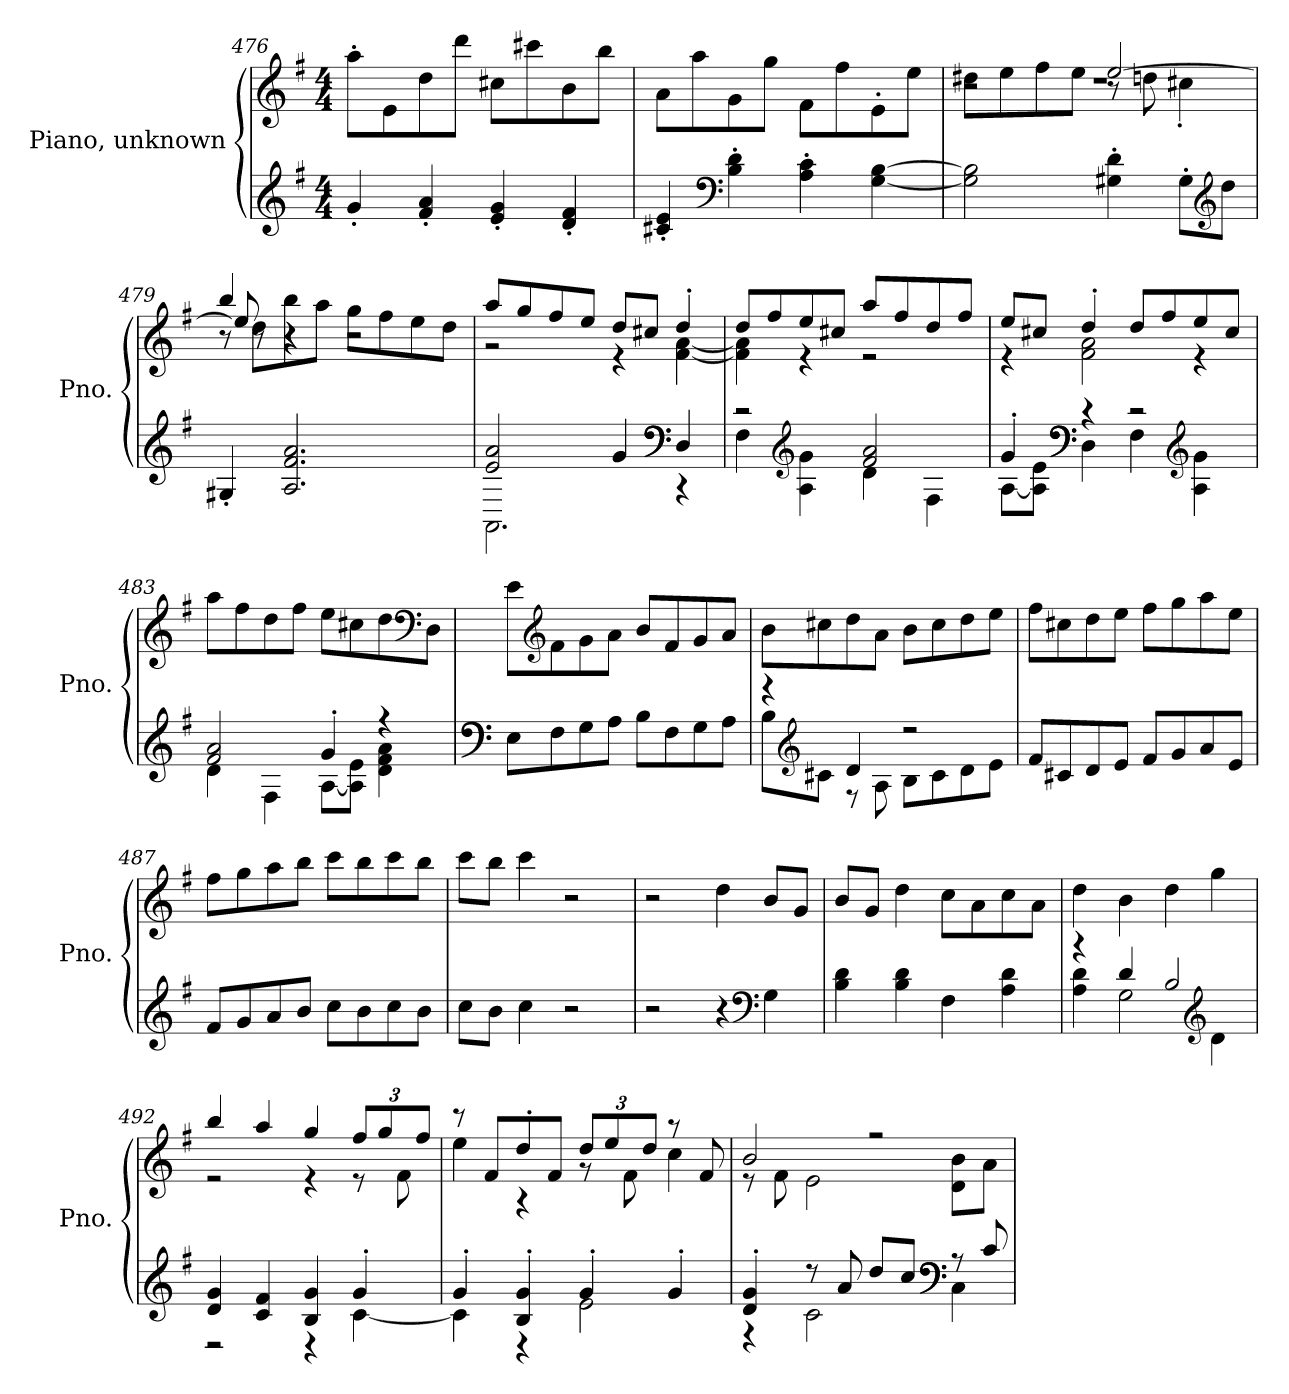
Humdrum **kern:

**kern	**kern
*part1	*part1
*staff2	*staff1
*I"Piano, unknown	*
*I'Pno.	*
*clefG2	*clefG2
*k[f#]	*k[f#]
*M4/4	*M4/4
=476	=476
4g'/	8aa'\L
.	8e\
4f#/' 4a/'	8dd\
.	8ddd\J
4e/' 4g/'	8cc#X\L
.	8ccc#X\
4d/' 4f#/'	8b\
.	8bb\J
=477	=477
4c#X/' 4e/'	8a\L
.	8aa\
*clefF4	*
4B\' 4d\'	8g\
.	8gg\J
4A\' 4c#\'	8f#\L
.	8ff#\
[4G\ [4B\	8e'\
.	8ee\J
!!LO:LB:g=z
=478	=478
*	*^
*	*	*^
2G\] 2B\]	1r	8dd#X\L	2r
.	.	8ee\	.
.	.	8ff#\	.
.	.	8ee\J	.
4G#X\' 4d\'	.	8r	[2ee/
.	.	8ddn\	.
8G#'\L	.	4cc#X'\	.
*clefG2	*	*	*
8dd\J	.	.	.
=479	=479	=479	=479
4G#X'/	4bb/	8r	8ee/]
.	.	8dd\L	8r
2.A/ 2.f#/ 2.a/	4r	8bb\	4r
.	.	8aa\J	.
.	2r	8gg\L	2r
.	.	8ff#\	.
.	.	8ee\	.
.	.	8dd\J	.
*	*	*v	*v
=480	=480	=480
*^	*	*
2e/ 2a/	2.AA\	8aa/L	2r
.	.	8gg/	.
.	.	8ff#/	.
.	.	8ee/J	.
4g/	.	8dd/L	4r
.	.	8cc#X/J	.
*clefF4	*	*	*
4D/	4r	4dd'/	[4f#\ [4a\
=481	=481	=481	=481
2r	4F#\	8dd/L	4f#\] 4a\]
.	.	8ff#/	.
*clefG2	*	*	*
.	4A\ 4g\	8ee/	4r
.	.	8cc#X/J	.
2f#/ 2a/	4d\	8aa/L	2r
.	.	8ff#/	.
.	4F#\	8dd/	.
.	.	8ff#/J	.
!!LO:LB:g=z	!!
=482	=482	=482	=482
4g'/	[8A\L	8ee/L	4r
.	8A\] 8e\J	8cc#X/J	.
*clefF4	*	*	*
4r	4D\	4dd'/	2f#\ 2a\
2r	4F#\	8dd/L	.
.	.	8ff#/	.
*clefG2	*	*	*
.	4A\ 4g\	8ee/	4r
.	.	8cc#/J	.
*	*	*v	*v
=483	=483	=483
2f#/ 2a/	4d\	8aa\L
.	.	8ff#\
.	4F#\	8dd\
.	.	8ff#\J
4g'/	[8A\L	8ee\L
.	8A\] 8e\J	8cc#X\
4r	4d\ 4f#\ 4a\	8dd\
*	*	*clefF4
.	.	8D\J
*v	*v	*
=484	=484
*clefF4	*
8E\L	8e\L
*	*clefG2
8F#\	8f#\
8G\	8g\
8A\J	8a\J
8B\L	8b/L
8F#\	8f#/
8G\	8g/
8A\J	8a/J
!!LO:LB:g=z
=485	=485
*^	*
4r	8B\L	8b\L
*clefG2	*	*
.	8c#X\J	8cc#X\
4d/	8r	8dd\
.	8A\	8a\J
2r	8B\L	8b\L
.	8c#\	8cc#\
.	8d\	8dd\
.	8e\J	8ee\J
*v	*v	*
=486	=486
8f#/L	8ff#\L
8c#X/	8cc#X\
8d/	8dd\
8e/J	8ee\J
8f#/L	8ff#\L
8g/	8gg\
8a/	8aa\
8e/J	8ee\J
=487	=487
8f#/L	8ff#\L
8g/	8gg\
8a/	8aa\
8b/J	8bb\J
8cc\L	8ccc\L
8b\	8bb\
8cc\	8ccc\
8b\J	8bb\J
=488	=488
8cc\L	8ccc\L
8b\J	8bb\J
4cc\	4ccc\
2r	2r
=489	=489
2r	2r
4r	4dd\
*clefF4	*
4G\	8b/L
.	8g/J
!!LO:PB:g=z
=490	=490
4B\ 4d\	8b/L
.	8g/J
4B\ 4d\	4dd\
4F#\	8cc\L
.	8a\
4A\ 4d\	8cc\
.	8a\J
=491	=491
*^	*
4r	4A\ 4d\	4dd\
4d/	2G\	4b\
2B/	.	4dd\
*clefG2	*	*
.	4d\	4gg\
=492	=492	=492
*	*	*^
4d/ 4g/	2r	4bb/	2r
4c/ 4f#/	.	4aa/	.
4B/ 4g/	4r	4gg/	4r
*	*	*Xbrackettup	*
4g'/	[4c\	12ff#/L	8r
.	.	12gg/	.
.	.	.	8f#\
.	.	12ff#/J	.
=493	=493	=493	=493
4g'/	4c\]	8r	4ee\
.	.	8f#/L	.
4B/' 4g/'	4r	8dd'/	4r
.	.	8f#/J	.
4g'/	2e\	12dd/L	8r
.	.	12ee/	.
.	.	.	8f#\
.	.	12dd/J	.
4g'/	.	8r	4cc\
.	.	8f#/	.
!!LO:LB:g=z	!!
=494	=494	=494	=494
4d/' 4g/'	4r	2b/	8r
.	.	.	8f#\
8r	2c\	.	2e\
8a/	.	.	.
8dd/L	.	2r	.
8cc/J	.	.	.
*clefF4	*	*	*
8r	4C\	.	8d\ 8b\L
8c/	.	.	8a\J
*v	*v	*	*
*	*v	*v
=	=
*-	*-
